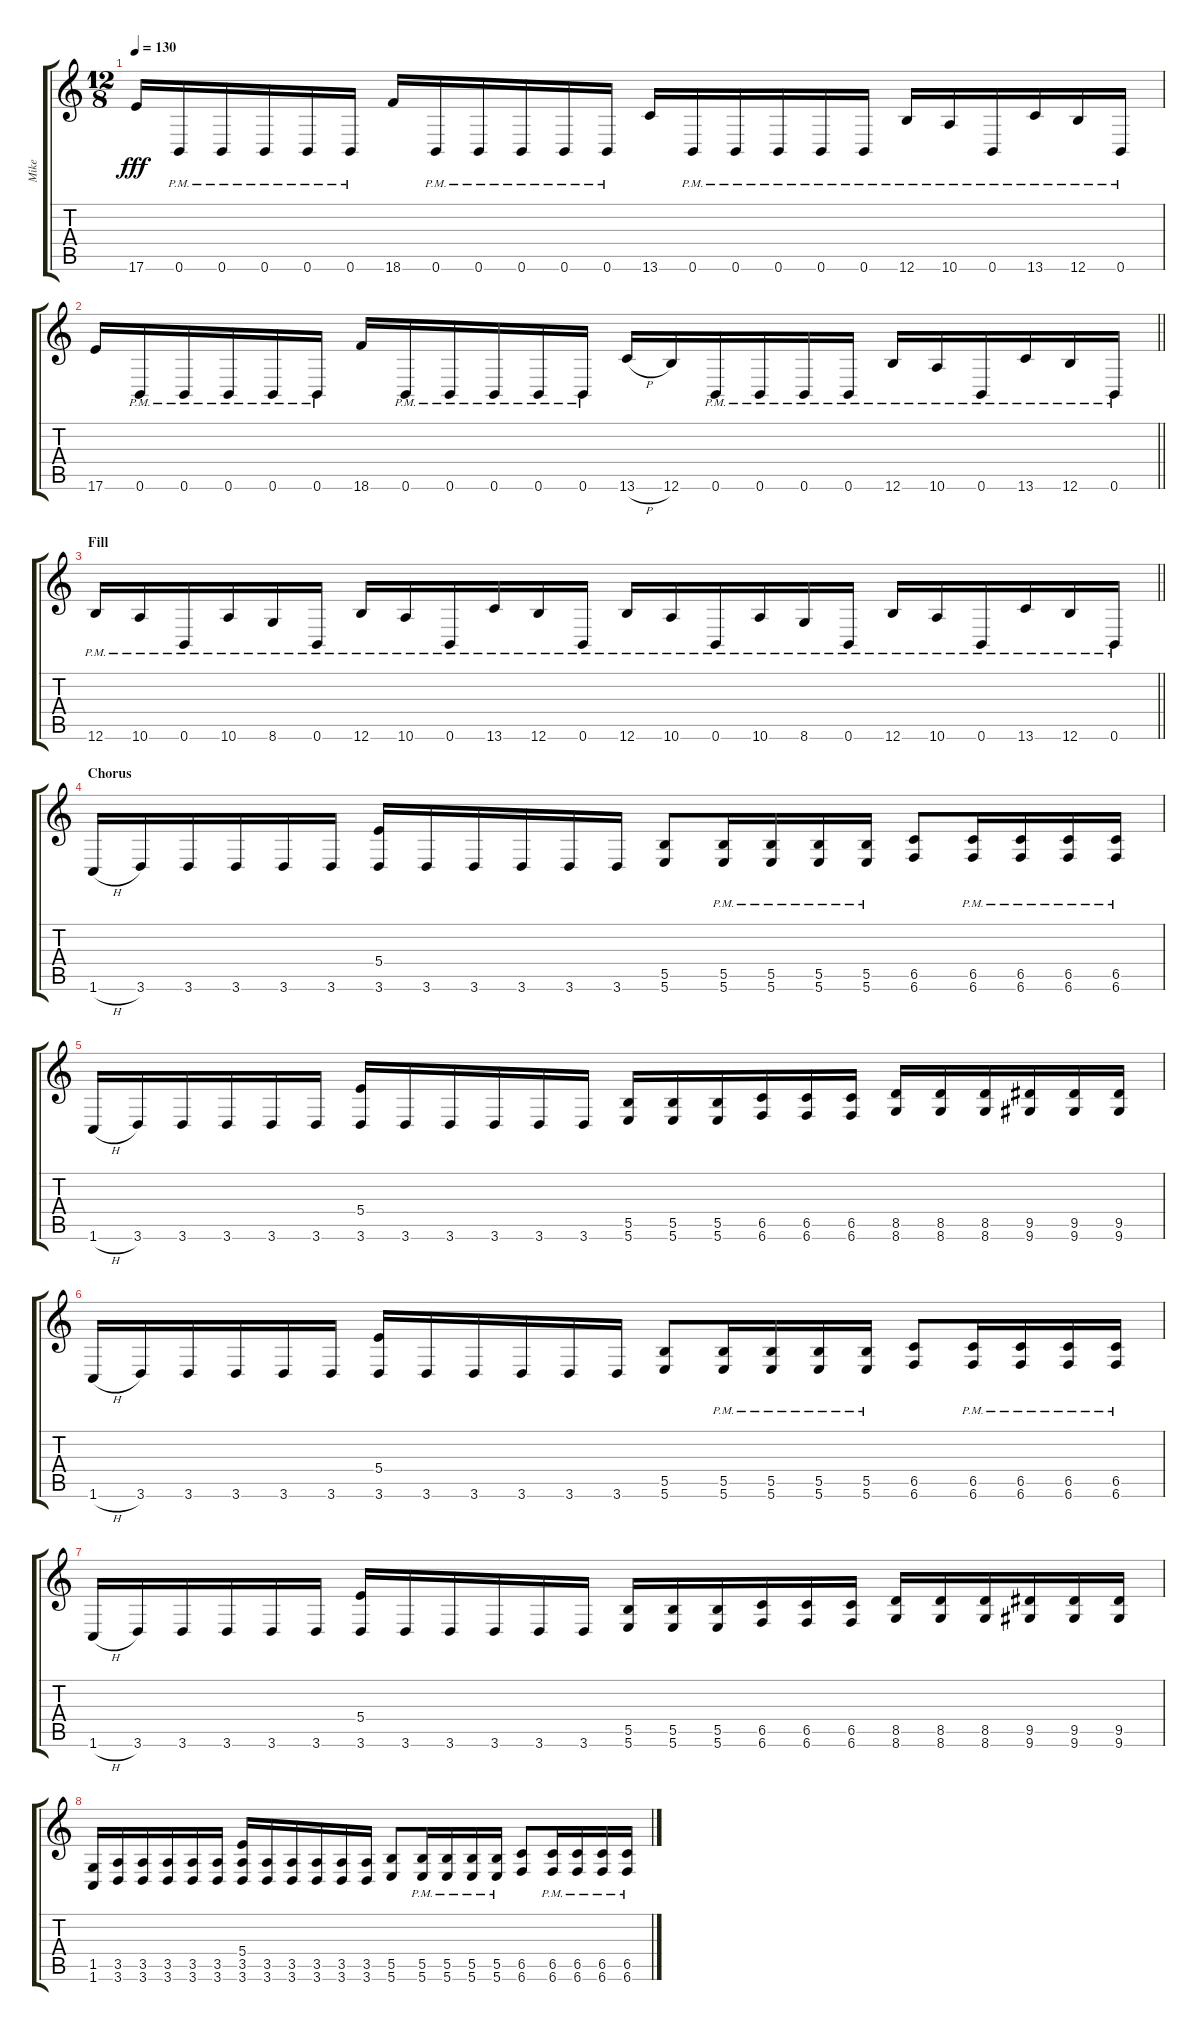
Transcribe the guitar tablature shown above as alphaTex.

\track ("Mike" "Mike") {instrument distortionguitar}
\staff {score tabs}
\tuning (Db4 Ab3 E3 B2 Gb2 B1) {hide}
\ts (12 8)
\tempo 130
\clef g2
\ks c
17.6.16{dy fff} 0.6{pm}.16 0.6{pm}.16 0.6{pm}.16 0.6{pm}.16 0.6{pm}.16 18.6.16 0.6{pm}.16 0.6{pm}.16 0.6{pm}.16 0.6{pm}.16 0.6{pm}.16 13.6.16 0.6{pm}.16 0.6{pm}.16 0.6{pm}.16 0.6{pm}.16 0.6{pm}.16 12.6{pm}.16 10.6{pm}.16 0.6{pm}.16 13.6{pm}.16 12.6{pm}.16 0.6{pm}.16 |
\barLineRight lightlight
17.6.16 0.6{pm}.16 0.6{pm}.16 0.6{pm}.16 0.6{pm}.16 0.6{pm}.16 18.6.16 0.6{pm}.16 0.6{pm}.16 0.6{pm}.16 0.6{pm}.16 0.6{pm}.16 13.6{h}.16 12.6.16 0.6{pm}.16 0.6{pm}.16 0.6{pm}.16 0.6{pm}.16 12.6{pm}.16 10.6{pm}.16 0.6{pm}.16 13.6{pm}.16 12.6{pm}.16 0.6{pm}.16 |
\section ("" "Fill")
\barLineRight lightlight
12.6{pm}.16 10.6{pm}.16 0.6{pm}.16 10.6{pm}.16 8.6{pm}.16 0.6{pm}.16 12.6{pm}.16 10.6{pm}.16 0.6{pm}.16 13.6{pm}.16 12.6{pm}.16 0.6{pm}.16 12.6{pm}.16 10.6{pm}.16 0.6{pm}.16 10.6{pm}.16 8.6{pm}.16 0.6{pm}.16 12.6{pm}.16 10.6{pm}.16 0.6{pm}.16 13.6{pm}.16 12.6{pm}.16 0.6{pm}.16 |
\section ("" "Chorus")
1.6{h}.16 3.6.16 3.6.16 3.6.16 3.6.16 3.6.16 (5.4 3.6).16 3.6.16 3.6.16 3.6.16 3.6.16 3.6.16 (5.5 5.6).8 (5.5{pm} 5.6{pm}).16 (5.5{pm} 5.6{pm}).16 (5.5{pm} 5.6{pm}).16 (5.5{pm} 5.6{pm}).16 (6.5 6.6).8 (6.5{pm} 6.6{pm}).16 (6.5{pm} 6.6{pm}).16 (6.5{pm} 6.6{pm}).16 (6.5{pm} 6.6{pm}).16 |
1.6{h}.16 3.6.16 3.6.16 3.6.16 3.6.16 3.6.16 (5.4 3.6).16 3.6.16 3.6.16 3.6.16 3.6.16 3.6.16 (5.5 5.6).16 (5.5 5.6).16 (5.5 5.6).16 (6.5 6.6).16 (6.5 6.6).16 (6.5 6.6).16 (8.5 8.6).16 (8.5 8.6).16 (8.5 8.6).16 (9.5 9.6).16 (9.5 9.6).16 (9.5 9.6).16 |
1.6{h}.16 3.6.16 3.6.16 3.6.16 3.6.16 3.6.16 (5.4 3.6).16 3.6.16 3.6.16 3.6.16 3.6.16 3.6.16 (5.5 5.6).8 (5.5{pm} 5.6{pm}).16 (5.5{pm} 5.6{pm}).16 (5.5{pm} 5.6{pm}).16 (5.5{pm} 5.6{pm}).16 (6.5 6.6).8 (6.5{pm} 6.6{pm}).16 (6.5{pm} 6.6{pm}).16 (6.5{pm} 6.6{pm}).16 (6.5{pm} 6.6{pm}).16 |
1.6{h}.16 3.6.16 3.6.16 3.6.16 3.6.16 3.6.16 (5.4 3.6).16 3.6.16 3.6.16 3.6.16 3.6.16 3.6.16 (5.5 5.6).16 (5.5 5.6).16 (5.5 5.6).16 (6.5 6.6).16 (6.5 6.6).16 (6.5 6.6).16 (8.5 8.6).16 (8.5 8.6).16 (8.5 8.6).16 (9.5 9.6).16 (9.5 9.6).16 (9.5 9.6).16 |
(1.5 1.6).16 (3.5 3.6).16 (3.5 3.6).16 (3.5 3.6).16 (3.5 3.6).16 (3.5 3.6).16 (5.4 3.5 3.6).16 (3.5 3.6).16 (3.5 3.6).16 (3.5 3.6).16 (3.5 3.6).16 (3.5 3.6).16 (5.5 5.6).8 (5.5{pm} 5.6{pm}).16 (5.5{pm} 5.6{pm}).16 (5.5{pm} 5.6{pm}).16 (5.5{pm} 5.6{pm}).16 (6.5 6.6).8 (6.5{pm} 6.6{pm}).16 (6.5{pm} 6.6{pm}).16 (6.5{pm} 6.6{pm}).16 (6.5{pm} 6.6{pm}).16
